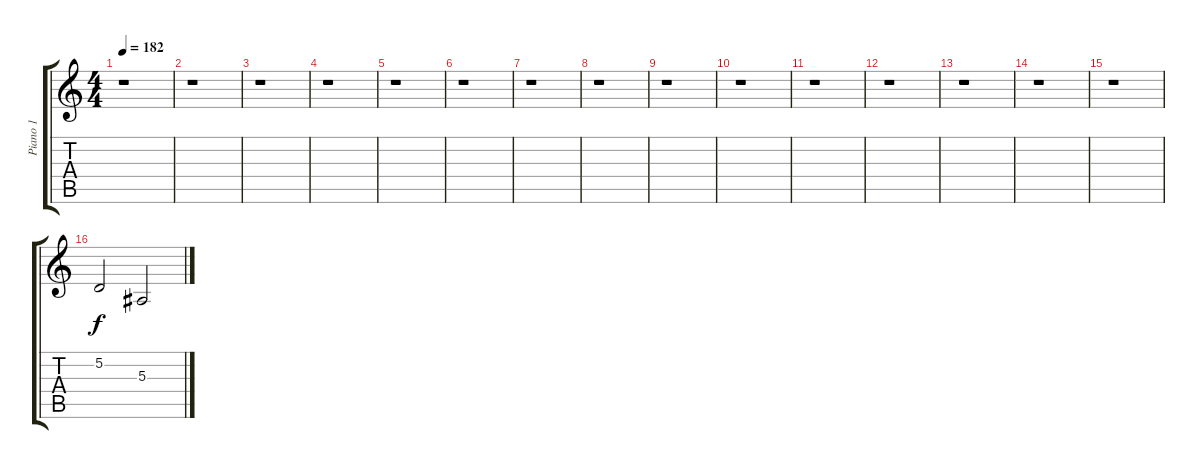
\track ("Piano 1" "Piano 1") {instrument acousticgrandpiano}
\staff {score tabs}
\tuning (D4 A3 F3 C3 G2 C2) {hide}
\ts (4 4)
\tempo 182
\clef g2
\ks c
r.1{dy f} |
r.1 |
r.1 |
r.1 |
r.1 |
r.1 |
r.1 |
r.1 |
r.1 |
r.1 |
r.1 |
r.1 |
r.1 |
r.1 |
r.1 |
5.2.2 5.3.2
